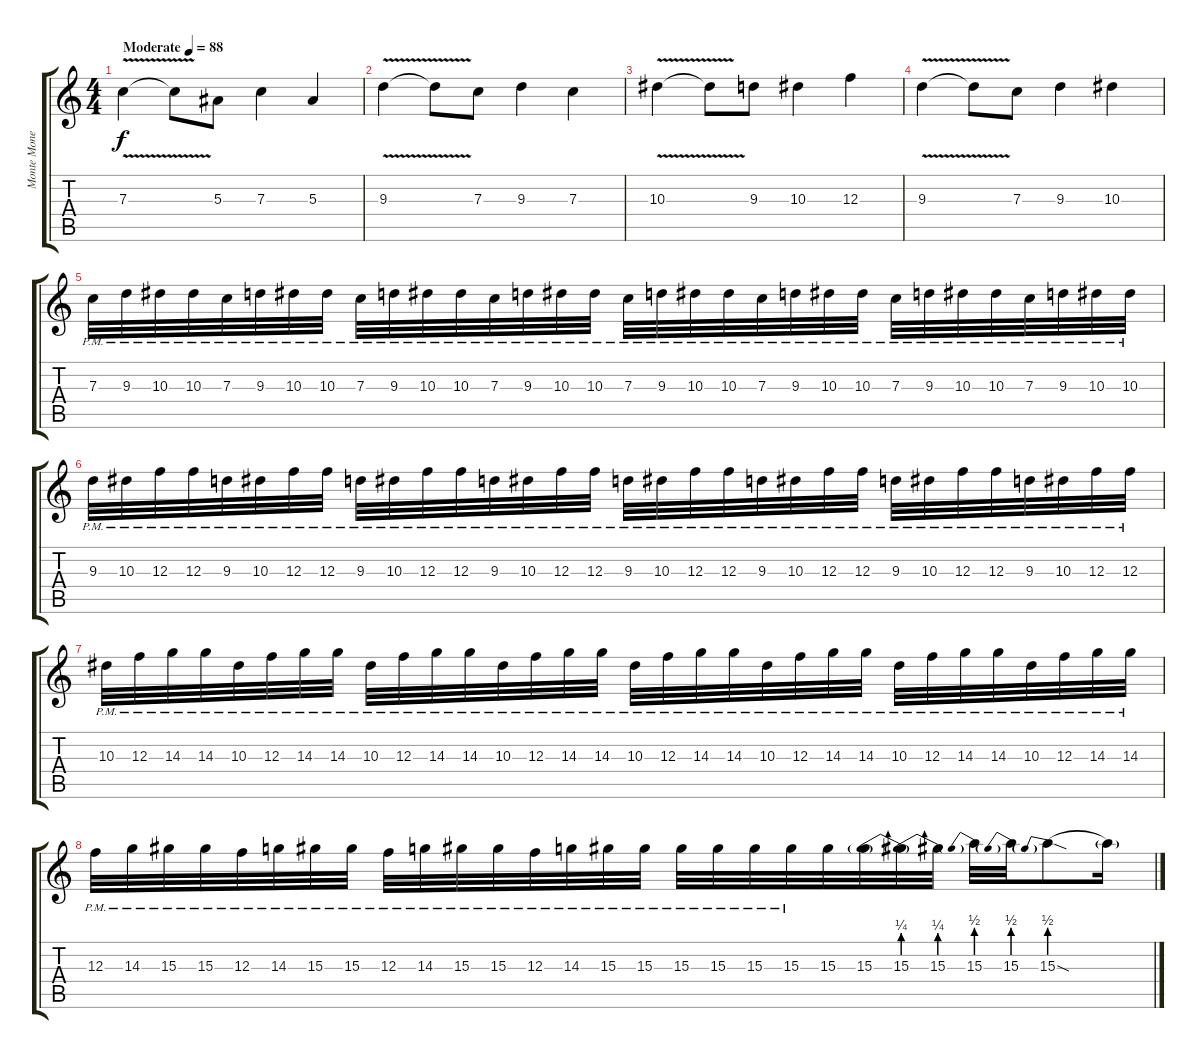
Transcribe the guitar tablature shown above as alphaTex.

\track ("Monte Money " "Monte Mone") {instrument distortionguitar}
\staff {score tabs}
\tuning (D4 A3 F3 C3 G2 C2) {hide}
\ts (4 4)
\tempo (88 "Moderate")
\clef g2
\ks c
7.3{v}.4{dy f instrument distortionguitar} 7.3{t}.8 5.3.8 7.3.4 5.3.4 |
9.3{v}.4 9.3{t}.8 7.3.8 9.3.4 7.3.4 |
10.3{v}.4 10.3{t}.8 9.3.8 10.3.4 12.3.4 |
9.3{v}.4 9.3{t}.8 7.3.8 9.3.4 10.3.4 |
7.3{pm}.32 9.3{pm}.32 10.3{pm}.32 10.3{pm}.32 7.3{pm}.32 9.3{pm}.32 10.3{pm}.32 10.3{pm}.32 7.3{pm}.32 9.3{pm}.32 10.3{pm}.32 10.3{pm}.32 7.3{pm}.32 9.3{pm}.32 10.3{pm}.32 10.3{pm}.32 7.3{pm}.32 9.3{pm}.32 10.3{pm}.32 10.3{pm}.32 7.3{pm}.32 9.3{pm}.32 10.3{pm}.32 10.3{pm}.32 7.3{pm}.32 9.3{pm}.32 10.3{pm}.32 10.3{pm}.32 7.3{pm}.32 9.3{pm}.32 10.3{pm}.32 10.3{pm}.32 |
9.3{pm}.32 10.3{pm}.32 12.3{pm}.32 12.3{pm}.32 9.3{pm}.32 10.3{pm}.32 12.3{pm}.32 12.3{pm}.32 9.3{pm}.32 10.3{pm}.32 12.3{pm}.32 12.3{pm}.32 9.3{pm}.32 10.3{pm}.32 12.3{pm}.32 12.3{pm}.32 9.3{pm}.32 10.3{pm}.32 12.3{pm}.32 12.3{pm}.32 9.3{pm}.32 10.3{pm}.32 12.3{pm}.32 12.3{pm}.32 9.3{pm}.32 10.3{pm}.32 12.3{pm}.32 12.3{pm}.32 9.3{pm}.32 10.3{pm}.32 12.3{pm}.32 12.3{pm}.32 |
10.3{pm}.32 12.3{pm}.32 14.3{pm}.32 14.3{pm}.32 10.3{pm}.32 12.3{pm}.32 14.3{pm}.32 14.3{pm}.32 10.3{pm}.32 12.3{pm}.32 14.3{pm}.32 14.3{pm}.32 10.3{pm}.32 12.3{pm}.32 14.3{pm}.32 14.3{pm}.32 10.3{pm}.32 12.3{pm}.32 14.3{pm}.32 14.3{pm}.32 10.3{pm}.32 12.3{pm}.32 14.3{pm}.32 14.3{pm}.32 10.3{pm}.32 12.3{pm}.32 14.3{pm}.32 14.3{pm}.32 10.3{pm}.32 12.3{pm}.32 14.3{pm}.32 14.3{pm}.32 |
12.3{pm}.32 14.3{pm}.32 15.3{pm}.32 15.3{pm}.32 12.3{pm}.32 14.3{pm}.32 15.3{pm}.32 15.3{pm}.32 12.3{pm}.32 14.3{pm}.32 15.3{pm}.32 15.3{pm}.32 12.3{pm}.32 14.3{pm}.32 15.3{pm}.32 15.3{pm}.32 15.3{pm}.32 15.3{pm}.32 15.3{pm}.32 15.3{pm}.32 15.3.32 15.3.32 15.3{be (prebend 0 1 60 1)}.32 15.3{be (prebend 0 1 60 1)}.32 15.3{be (prebend 0 2 60 2)}.32 15.3{be (prebend 0 2 60 2)}.32 15.3{be (prebend 0 2 60 2) sod}.8 15.3{t}.16
